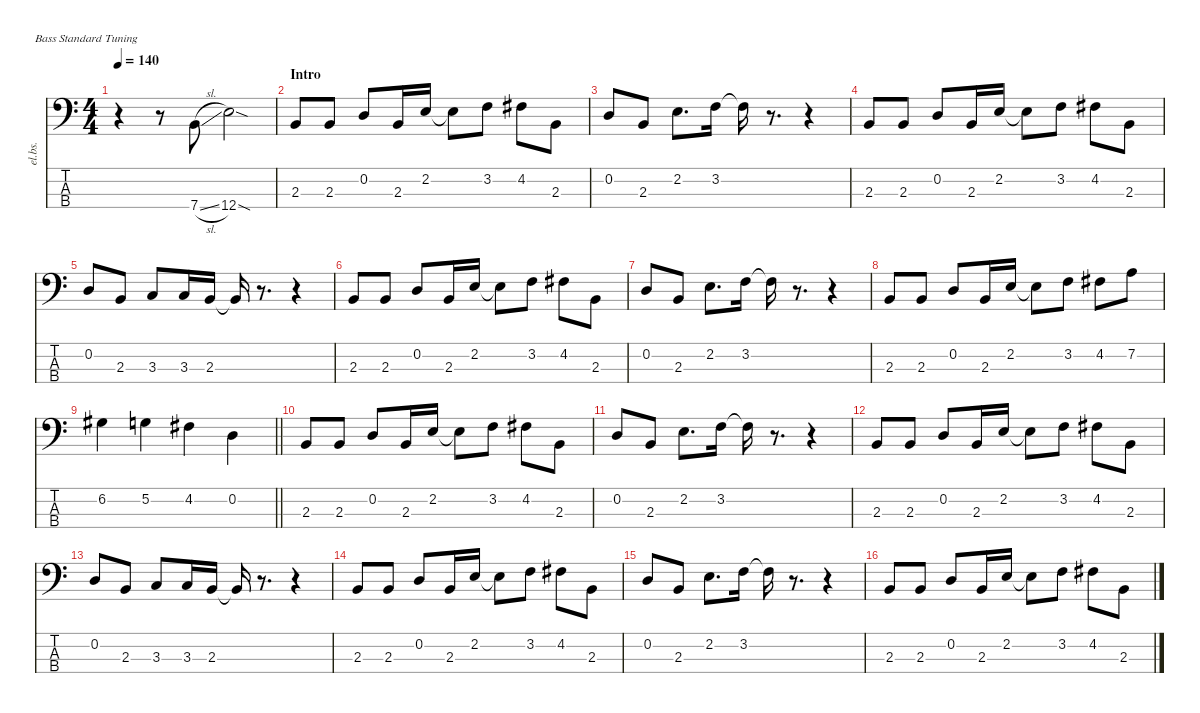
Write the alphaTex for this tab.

\defaultSystemsLayout 4
\hideDynamics
\bracketExtendMode nobrackets
\track ("Electric Bass" "el.bs.") {mute instrument electricbassfinger}
\staff {score tabs}
\tuning (G2 D2 A1 E1)
\ts (4 4)
\tempo 140
\clef f4
\ks c
r.4{dy mf instrument electricbassfinger beam Down} r.8{beam Down} 7.4{sl}.8{beam Up} 12.4{sod}.2{beam Down} |
\section ("" "Intro")
2.3.8{beam Up} 2.3.8{beam Up} 0.2.8{beam Up} 2.3.16{beam Up} 2.2.16{beam Up} 2.2{t}.8{beam Down} 3.2.8{beam Down} 4.2{acc #}.8{beam Down} 2.3.8{beam Down} |
0.2.8{beam Up} 2.3.8{beam Up} 2.2.8{d beam Down} 3.2.16{beam Down} 3.2{t}.16{beam Down} r.8{d beam Down} r.4{beam Down} |
2.3.8{beam Up} 2.3.8{beam Up} 0.2.8{beam Up} 2.3.16{beam Up} 2.2.16{beam Up} 2.2{t}.8{beam Down} 3.2.8{beam Down} 4.2{acc #}.8{beam Down} 2.3.8{beam Down} |
0.2.8{beam Up} 2.3.8{beam Up} 3.3.8{beam Up} 3.3.16{beam Up} 2.3.16{beam Up} 2.3{t}.16{beam Up} r.8{d beam Down} r.4{beam Down} |
2.3.8{beam Up} 2.3.8{beam Up} 0.2.8{beam Up} 2.3.16{beam Up} 2.2.16{beam Up} 2.2{t}.8{beam Down} 3.2.8{beam Down} 4.2{acc #}.8{beam Down} 2.3.8{beam Down} |
0.2.8{beam Up} 2.3.8{beam Up} 2.2.8{d beam Down} 3.2.16{beam Down} 3.2{t}.16{beam Down} r.8{d beam Down} r.4{beam Down} |
2.3.8{beam Up} 2.3.8{beam Up} 0.2.8{beam Up} 2.3.16{beam Up} 2.2.16{beam Up} 2.2{t}.8{beam Down} 3.2.8{beam Down} 4.2{acc #}.8{beam Down} 7.2.8{beam Down} |
\barLineRight lightlight
6.2{acc #}.4{beam Down} 5.2.4{beam Down} 4.2{acc #}.4{beam Down} 0.2.4{beam Down} |
2.3.8{beam Up} 2.3.8{beam Up} 0.2.8{beam Up} 2.3.16{beam Up} 2.2.16{beam Up} 2.2{t}.8{beam Down} 3.2.8{beam Down} 4.2{acc #}.8{beam Down} 2.3.8{beam Down} |
0.2.8{beam Up} 2.3.8{beam Up} 2.2.8{d beam Down} 3.2.16{beam Down} 3.2{t}.16{beam Down} r.8{d beam Down} r.4{beam Down} |
2.3.8{beam Up} 2.3.8{beam Up} 0.2.8{beam Up} 2.3.16{beam Up} 2.2.16{beam Up} 2.2{t}.8{beam Down} 3.2.8{beam Down} 4.2{acc #}.8{beam Down} 2.3.8{beam Down} |
0.2.8{beam Up} 2.3.8{beam Up} 3.3.8{beam Up} 3.3.16{beam Up} 2.3.16{beam Up} 2.3{t}.16{beam Up} r.8{d beam Down} r.4{beam Down} |
2.3.8{beam Up} 2.3.8{beam Up} 0.2.8{beam Up} 2.3.16{beam Up} 2.2.16{beam Up} 2.2{t}.8{beam Down} 3.2.8{beam Down} 4.2{acc #}.8{beam Down} 2.3.8{beam Down} |
0.2.8{beam Up} 2.3.8{beam Up} 2.2.8{d beam Down} 3.2.16{beam Down} 3.2{t}.16{beam Down} r.8{d beam Down} r.4{beam Down} |
2.3.8{beam Up} 2.3.8{beam Up} 0.2.8{beam Up} 2.3.16{beam Up} 2.2.16{beam Up} 2.2{t}.8{beam Down} 3.2.8{beam Down} 4.2{acc #}.8{beam Down} 2.3.8{beam Down}
